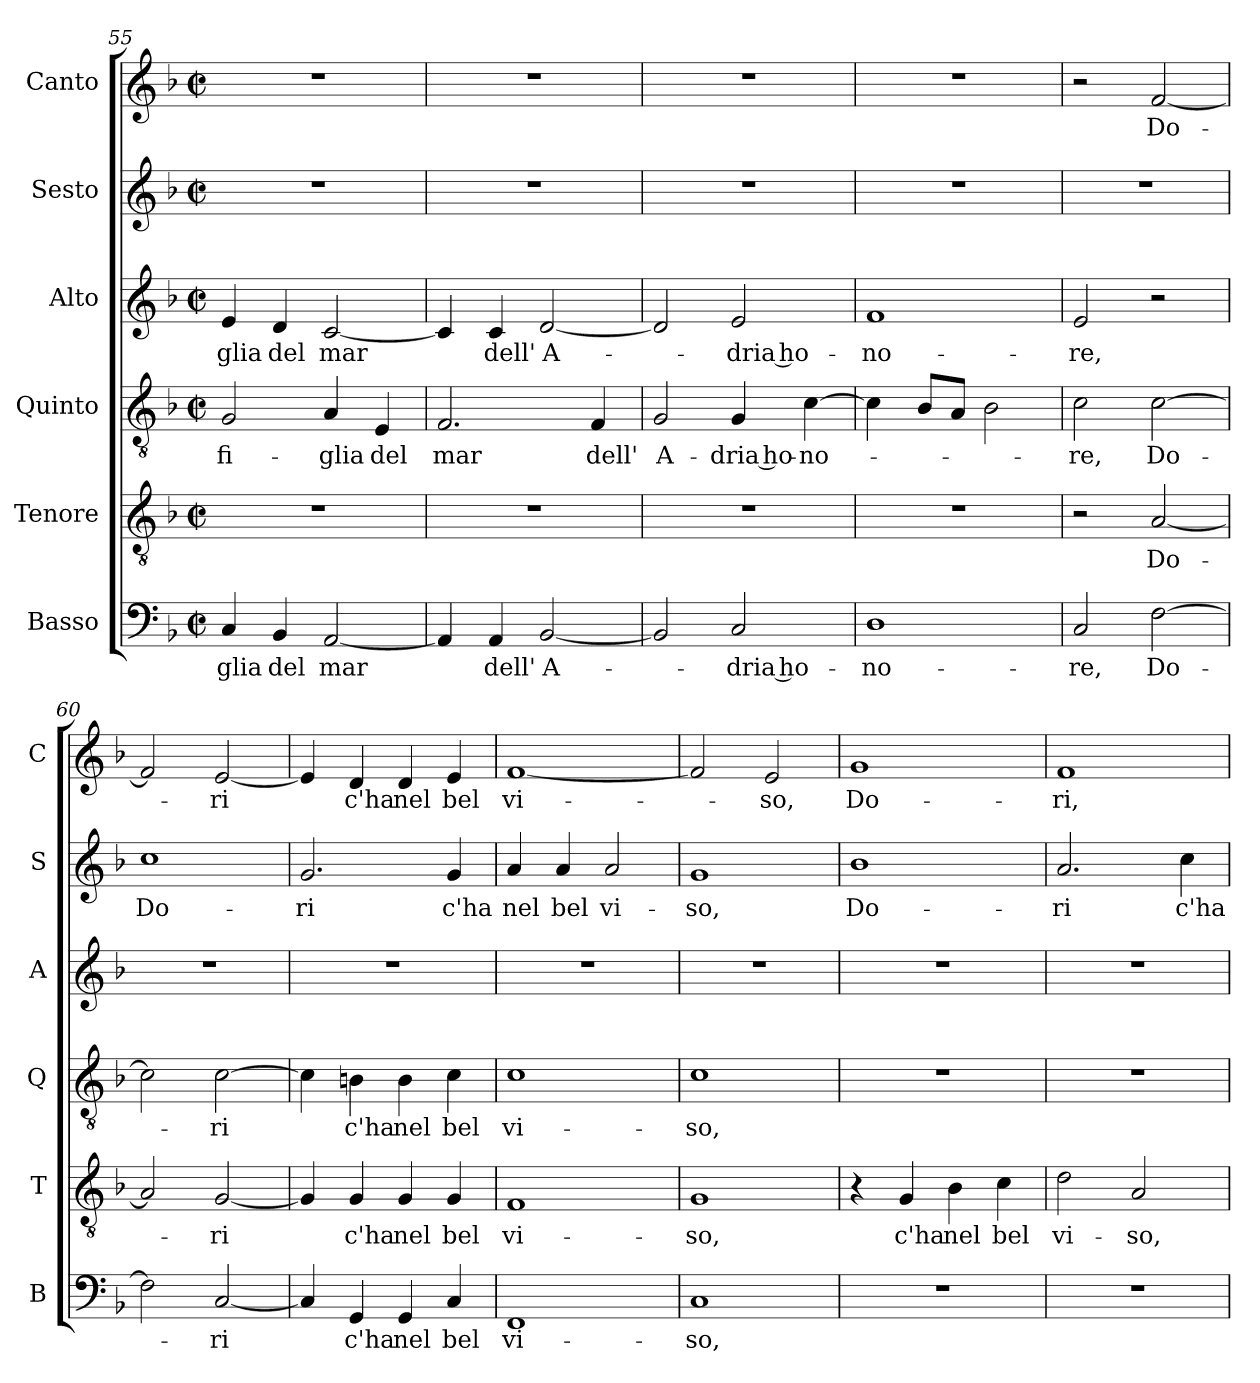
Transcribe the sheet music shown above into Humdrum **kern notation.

**kern	**text	**kern	**text	**kern	**text	**kern	**text	**kern	**text	**kern	**text
*part6	*part6	*part5	*part5	*part4	*part4	*part3	*part3	*part2	*part2	*part1	*part1
*staff6	*staff6	*staff5	*staff5	*staff4	*staff4	*staff3	*staff3	*staff2	*staff2	*staff1	*staff1
*I"Basso	*	*I"Tenore	*	*I"Quinto	*	*I"Alto	*	*I"Sesto	*	*I"Canto	*
*I'B	*	*I'T	*	*I'Q	*	*I'A	*	*I'S	*	*I'C	*
*clefF4	*	*clefGv2	*	*clefGv2	*	*clefG2	*	*clefG2	*	*clefG2	*
*k[b-]	*	*k[b-]	*	*k[b-]	*	*k[b-]	*	*k[b-]	*	*k[b-]	*
*F:	*	*F:	*	*F:	*	*F:	*	*F:	*	*F:	*
*M2/2	*	*M2/2	*	*M2/2	*	*M2/2	*	*M2/2	*	*M2/2	*
*met(c|)	*	*met(c|)	*	*met(c|)	*	*met(c|)	*	*met(c|)	*	*met(c|)	*
=55	=55	=55	=55	=55	=55	=55	=55	=55	=55	=55	=55
!	!LO:LY:b	!	!	!	!LO:LY:b	!	!LO:LY:b	!	!	!	!
4C/	-glia	1r	.	2G/	fi-	4e/	-glia	1r	.	1r	.
!	!LO:LY:b	!	!	!	!	!	!LO:LY:b	!	!	!	!
4BB-/	del	.	.	.	.	4d/	del	.	.	.	.
!	!LO:LY:b	!	!	!	!LO:LY:b	!	!LO:LY:b	!	!	!	!
[2AA/	mar	.	.	4A/	-glia	[2c/	mar	.	.	.	.
!	!	!	!	!	!LO:LY:b	!	!	!	!	!	!
.	.	.	.	4E/	del	.	.	.	.	.	.
=56	=56	=56	=56	=56	=56	=56	=56	=56	=56	=56	=56
!	!	!	!	!	!LO:LY:b	!	!	!	!	!	!
4AA/]	.	1r	.	2.F/	mar	4c/]	.	1r	.	1r	.
!	!LO:LY:b	!	!	!	!	!	!LO:LY:b	!	!	!	!
4AA/	dell'	.	.	.	.	4c/	dell'	.	.	.	.
!	!LO:LY:b	!	!	!	!	!	!LO:LY:b	!	!	!	!
[2BB-/	A-	.	.	.	.	[2d/	A-	.	.	.	.
!	!	!	!	!	!LO:LY:b	!	!	!	!	!	!
.	.	.	.	4F/	dell'	.	.	.	.	.	.
=57	=57	=57	=57	=57	=57	=57	=57	=57	=57	=57	=57
!	!	!	!	!	!LO:LY:b	!	!	!	!	!	!
2BB-/]	.	1r	.	2G/	A-	2d/]	.	1r	.	1r	.
!	!LO:LY:b	!	!	!	!LO:LY:b	!	!LO:LY:b	!	!	!	!
2C/	-dria ho-	.	.	4G/	-dria ho-	2e/	-dria ho-	.	.	.	.
!	!	!	!	!	!LO:LY:b	!	!	!	!	!	!
.	.	.	.	[4c\	-no-	.	.	.	.	.	.
=58	=58	=58	=58	=58	=58	=58	=58	=58	=58	=58	=58
!	!LO:LY:b	!	!	!	!	!	!LO:LY:b	!	!	!	!
1D	-no-	1r	.	4c\]	.	1f	-no-	1r	.	1r	.
.	.	.	.	8B-/L	.	.	.	.	.	.	.
.	.	.	.	8A/J	.	.	.	.	.	.	.
.	.	.	.	2B-\	.	.	.	.	.	.	.
!!LO:LB:g=z
=59	=59	=59	=59	=59	=59	=59	=59	=59	=59	=59	=59
!	!LO:LY:b	!	!	!	!LO:LY:b	!	!LO:LY:b	!	!	!	!
2C/	-re,	2r	.	2c\	-re,	2e/	-re,	1r	.	2r	.
!	!LO:LY:b	!	!LO:LY:b	!	!LO:LY:b	!	!	!	!	!	!LO:LY:b
[2F\	Do-	[2A/	Do-	[2c\	Do-	2r	.	.	.	[2f/	Do-
=60	=60	=60	=60	=60	=60	=60	=60	=60	=60	=60	=60
!	!	!	!	!	!	!	!	!	!LO:LY:b	!	!
2F\]	.	2A/]	.	2c\]	.	1r	.	1cc	Do-	2f/]	.
!	!LO:LY:b	!	!LO:LY:b	!	!LO:LY:b	!	!	!	!	!	!LO:LY:b
[2C/	-ri	[2G/	-ri	[2c\	-ri	.	.	.	.	[2e/	-ri
=61	=61	=61	=61	=61	=61	=61	=61	=61	=61	=61	=61
!	!	!	!	!	!	!	!	!	!LO:LY:b	!	!
4C/]	.	4G/]	.	4c\]	.	1r	.	2.g/	-ri	4e/]	.
!	!LO:LY:b	!	!LO:LY:b	!	!LO:LY:b	!	!	!	!	!	!LO:LY:b
4GG/	c'ha	4G/	c'ha	4Bn\	c'ha	.	.	.	.	4d/	c'ha
!	!LO:LY:b	!	!LO:LY:b	!	!LO:LY:b	!	!	!	!	!	!LO:LY:b
4GG/	nel	4G/	nel	4B\	nel	.	.	.	.	4d/	nel
!	!LO:LY:b	!	!LO:LY:b	!	!LO:LY:b	!	!	!	!LO:LY:b	!	!LO:LY:b
4C/	bel	4G/	bel	4c\	bel	.	.	4g/	c'ha	4e/	bel
=62	=62	=62	=62	=62	=62	=62	=62	=62	=62	=62	=62
!	!LO:LY:b	!	!LO:LY:b	!	!LO:LY:b	!	!	!	!LO:LY:b	!	!LO:LY:b
1FF	vi-	1F	vi-	1c	vi-	1r	.	4a/	nel	[1f	vi-
!	!	!	!	!	!	!	!	!	!LO:LY:b	!	!
.	.	.	.	.	.	.	.	4a/	bel	.	.
!	!	!	!	!	!	!	!	!	!LO:LY:b	!	!
.	.	.	.	.	.	.	.	2a/	vi-	.	.
=63	=63	=63	=63	=63	=63	=63	=63	=63	=63	=63	=63
!	!LO:LY:b	!	!LO:LY:b	!	!LO:LY:b	!	!	!	!LO:LY:b	!	!
1C	-so,	1G	-so,	1c	-so,	1r	.	1g	-so,	2f/]	.
!	!	!	!	!	!	!	!	!	!	!	!LO:LY:b
.	.	.	.	.	.	.	.	.	.	2e/	-so,
=64	=64	=64	=64	=64	=64	=64	=64	=64	=64	=64	=64
!	!	!	!	!	!	!	!	!	!LO:LY:b	!	!LO:LY:b
1r	.	4r	.	1r	.	1r	.	1b-	Do-	1g	Do-
!	!	!	!LO:LY:b	!	!	!	!	!	!	!	!
.	.	4G/	c'ha	.	.	.	.	.	.	.	.
!	!	!	!LO:LY:b	!	!	!	!	!	!	!	!
.	.	4B-\	nel	.	.	.	.	.	.	.	.
!	!	!	!LO:LY:b	!	!	!	!	!	!	!	!
.	.	4c\	bel	.	.	.	.	.	.	.	.
!!LO:PB:g=z
=65	=65	=65	=65	=65	=65	=65	=65	=65	=65	=65	=65
!	!	!	!LO:LY:b	!	!	!	!	!	!LO:LY:b	!	!LO:LY:b
1r	.	2d\	vi-	1r	.	1r	.	2.a/	-ri	1f	-ri,
!	!	!	!LO:LY:b	!	!	!	!	!	!	!	!
.	.	2A/	-so,	.	.	.	.	.	.	.	.
!	!	!	!	!	!	!	!	!	!LO:LY:b	!	!
.	.	.	.	.	.	.	.	4cc\	c'ha	.	.
=	=	=	=	=	=	=	=	=	=	=	=
*-	*-	*-	*-	*-	*-	*-	*-	*-	*-	*-	*-
